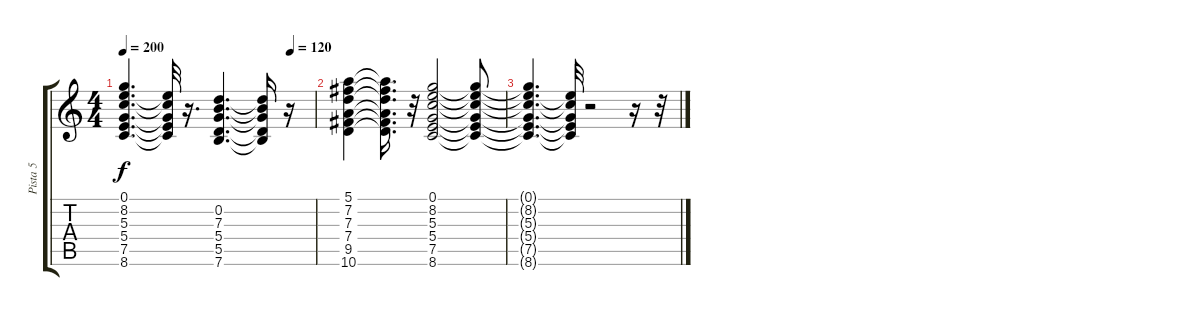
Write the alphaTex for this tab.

\track ("Pista 5" "Pista 5") {instrument distortionguitar}
\staff {score tabs}
\tuning (E4 B3 G3 D3 A2 E2) {hide}
\ts (4 4)
\tempo 200
\tempo (120 0.875)
\clef g2
\ks c
(0.1{t} 8.2{t} 5.3{t} 5.4{t} 7.5{t} 8.6{t}).4{d dy f} (0.1{t} 5.3{t} 5.4{t} 7.5{t} 8.6{t}).32 r.16{d} (0.2 7.3 5.4 5.5 7.6).4{d} (0.2{t} 7.3{t} 5.4{t} 5.5{t} 7.6{t}).16 r.16 |
(5.1 7.2 7.3 7.4 9.5 10.6).4 (5.1{t} 7.2{t} 7.3{t} 7.4{t} 9.5{t} 10.6{t}).16{d} r.32 (0.1 8.2 5.3 5.4 7.5 8.6).2 (0.1{t} 8.2{t} 5.3{t} 5.4{t} 7.5{t} 8.6{t}).8 |
(0.1{t} 8.2{t} 5.3{t} 5.4{t} 7.5{t} 8.6{t}).4{d} (0.1{t} 5.3{t} 5.4{t} 7.5{t} 8.6{t}).32 r.2 r.16 r.32
